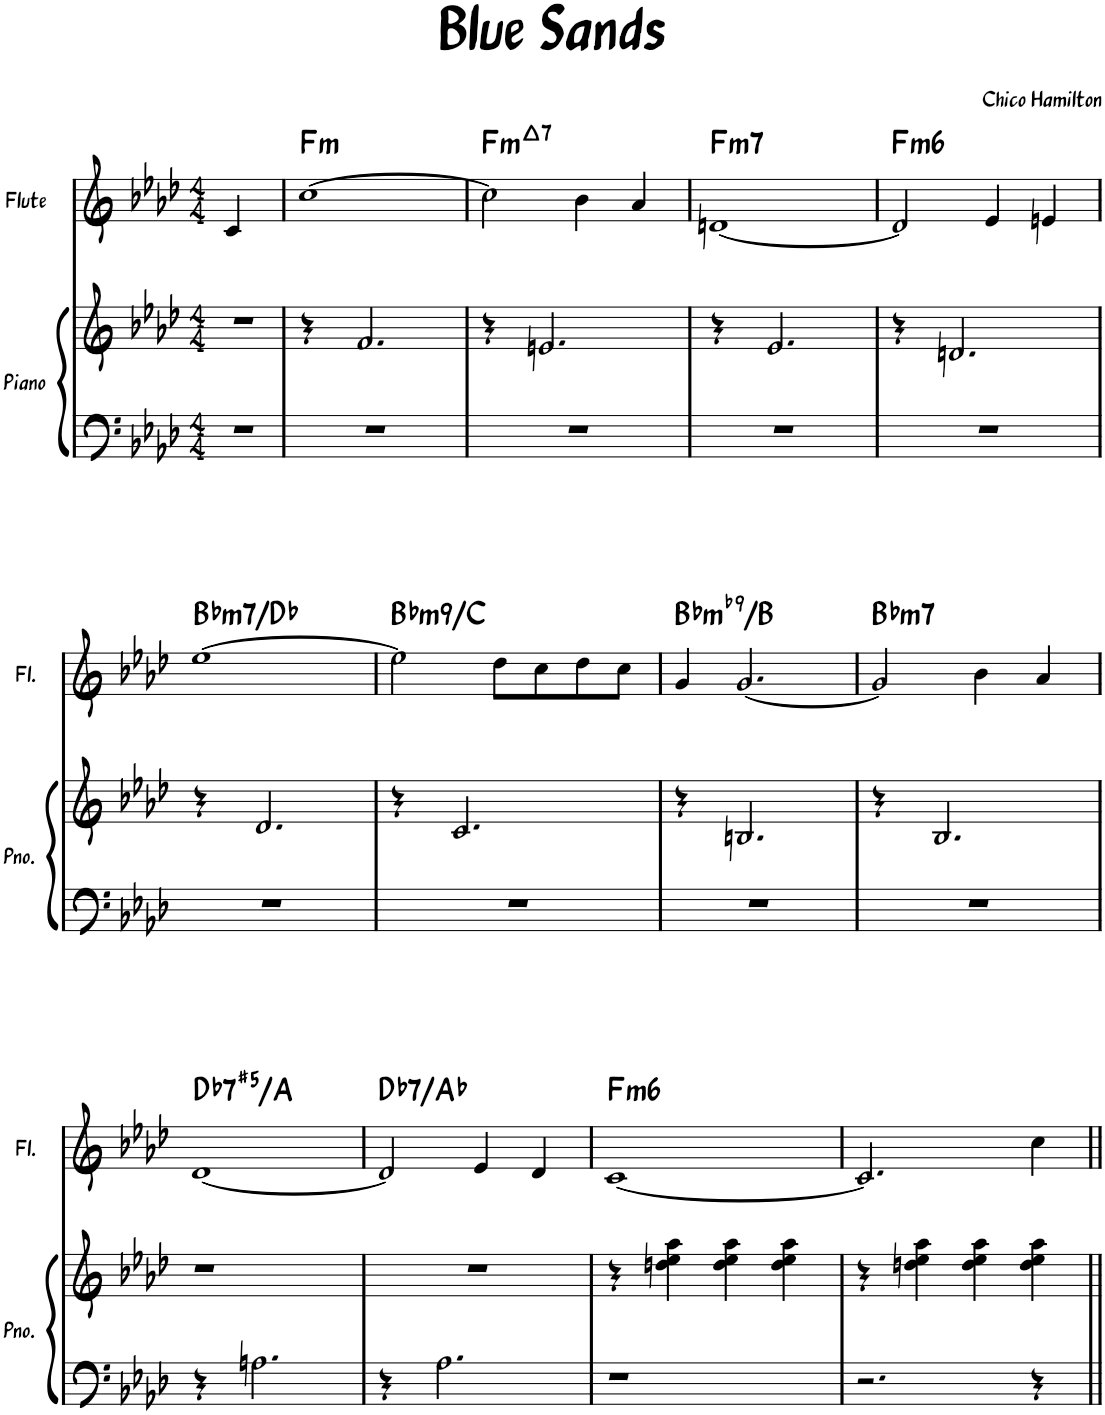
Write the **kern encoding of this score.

**kern	**kern	**kern	**harte
*part2	*part2	*part1	*part1
*staff3	*staff2	*staff1	*
*I"Piano	*	*I"Flute	*
*I'Pno.	*	*I'Fl.	*
*clefF4	*clefG2	*clefG2	*
*k[b-e-a-d-]	*k[b-e-a-d-]	*k[b-e-a-d-]	*
*M4/4	*M4/4	*M4/4	*
=1	=1	=1	=1
4r	1r	4c/	.
2.ryy	.	2.ryy	.
=2	=2	=2	=2
!	!	!	!LO:H:kt=m
1r	4r	[1cc	F:min
.	2.f/	.	.
=3	=3	=3	=3
!	!	!	!LO:H:kt=mt7
1r	4r	2cc\]	F:minmaj7
.	2.en/	.	.
.	.	4b-\	.
.	.	4a-/	.
=4	=4	=4	=4
!	!	!	!LO:H:kt=m7
1r	4r	[1dn	F:min7
.	2.e-/	.	.
=5	=5	=5	=5
!	!	!	!LO:H:kt=m6
1r	4r	2d/]	F:min6
.	2.dn/	.	.
.	.	4e-/	.
.	.	4en/	.
!!LO:LB:g=z
=6	=6	=6	=6
!	!	!	!LO:H:kt=m7
1r	4r	[1ee-	Bb:min7/b3
.	2.d-/	.	.
=7	=7	=7	=7
!	!	!	!LO:H:kt=m9
1r	4r	2ee-\]	Bb:min9/2
.	2.c/	.	.
.	.	8dd-\L	.
.	.	8cc\	.
.	.	8dd-\	.
.	.	8cc\J	.
=8	=8	=8	=8
!	!	!	!LO:H:kt=m
1r	4r	4g/	Bb:min(b9)/#1
.	2.Bn/	[2.g/	.
=9	=9	=9	=9
!	!	!	!LO:H:kt=m7
1r	4r	2g/]	Bb:min7
.	2.B-/	.	.
.	.	4b-\	.
.	.	4a-/	.
!!LO:LB:g=z
=10	=10	=10	=10
!	!	!	!LO:H:kt=7
4r	1r	[1d-	Db:(3,#5,b7)/#5
2.An\	.	.	.
=11	=11	=11	=11
!	!	!	!LO:H:kt=7
4r	1r	2d-/]	Db:7/5
2.A-\	.	.	.
.	.	4e-/	.
.	.	4d-/	.
=12	=12	=12	=12
!	!	!	!LO:H:kt=m6
1r	4r	[1c	F:min6
.	4ddn\ 4ee-\ 4aa-\	.	.
.	4dd\ 4ee-\ 4aa-\	.	.
.	4dd\ 4ee-\ 4aa-\	.	.
=13	=13	=13	=13
2.r	4r	2.c/]	.
.	4ddn\ 4ee-\ 4aa-\	.	.
.	4dd\ 4ee-\ 4aa-\	.	.
4r	4dd\ 4ee-\ 4aa-\	4cc\	.
=||	=||	=||	=||
*-	*-	*-	*-
